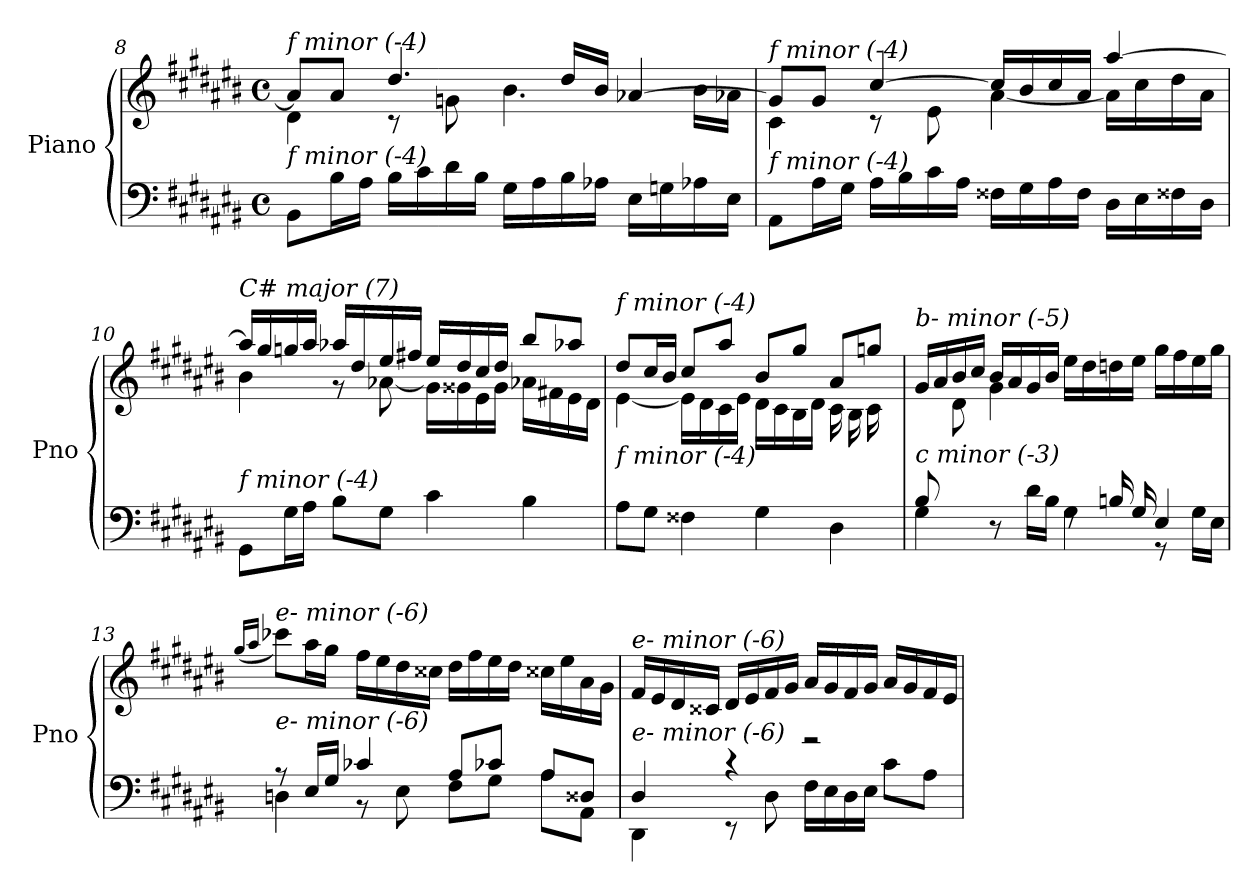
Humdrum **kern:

**kern	**kern
*part1	*part1
*staff2	*staff1
*I"Piano	*
*I'Pno	*
*clefF4	*clefG2
*k[f#c#g#d#a#e#b#]	*k[f#c#g#d#a#e#b#]
*M4/4	*M4/4
*met(c)	*met(c)
=8	=8
*	*^
!	!LO:TX:i:t=f minor (-4)	!
!LO:TX:i:t=f minor (-4)	!	!
8BB#\L	8a#/L]	4d#\
16B#\L	8a#/J	.
16A#\JJ	.	.
16B#\LL	4.dd#/	8r
16c#\	.	.
16d#\	.	8gni\
16B#\JJ	.	.
16G#\LL	.	4.b#\
16A#\	.	.
16B#\	16dd#/LL	.
16A-Xi\JJ	16b#/JJ	.
16E#\LL	[4a-Xi/	.
16Gni\	.	.
16A-Xi\	.	16b#\LL
16E#\JJ	.	16a-Xi\JJ
=9	=9	=9
!	!LO:TX:i:t=f minor (-4)	!
!LO:TX:i:t=f minor (-4)	!	!
8AA#\L	8g#/L]	4c#\
16A#\L	8g#/J	.
16G#\JJ	.	.
16A#\LL	[4cc#/	8r
16B#\	.	.
16c#\	.	8e#\
16A#\JJ	.	.
16F##X\LL	16cc#/LL]	[4a#\
16G#\	16b#/	.
16A#\	16cc#/	.
16F##\JJ	16a#/JJ	.
16D#\LL	[4aa#/	16a#\LL]
16E#\	.	16cc#\
16F##X\	.	16dd#\
16D#\JJ	.	16a#\JJ
!!LO:LB:g=z	!!
=10	=10	=10
!	!LO:TX:i:t=C# major (7)	!
!LO:TX:i:t=f minor (-4)	!	!
8GG#\L	16aa#/LL]	4b#\
.	16gg#/	.
16G#\L	16ggni/	.
16A#\JJ	16aa#/JJ	.
8B#\L	16aa-Xi/LL	8r
.	16dd#/	.
8G#\J	16ee#/	[8a-Xi\
.	16ff#X/JJ	.
4c#\	16ee#/LL	16g#\LL]
.	16dd#/	16g##Xi\
.	16cc#/	16e#\
.	16dd#/JJ	16g##i\JJ
4B#\	8bb#/L	16a-Xi\LL
.	.	16f#X\
.	8aa-Xi/J	16e#\
.	.	16d#\JJ
=11	=11	=11
*^	*	*
!	!	!LO:TX:i:t=f minor (-4)	!
!LO:TX:i:t=f minor (-4)	!	!	!
2...ryy	8A#\L	8dd#/L	[4e#\
.	8G#\J	16cc#/L	.
.	.	16b#/JJ	.
.	4F##Xj\	8cc#/L	16e#\LL]
.	.	.	16d#\
.	.	8aa#/J	16c#\
.	.	.	16e#\JJ
.	4G#\	8b#/L	16d#\LL
.	.	.	16c#\
.	.	8gg#/J	16B#\
.	.	.	16d#\JJ
.	4D#\	8a#/L	16c#\LL
.	.	.	16B#\
.	.	8ggni/J	16c#\
16A#/JJ	.	.	16ryy
=12	=12	=12	=12
!	!	!LO:TX:i:t=b- minor (-5)	!
!LO:TX:i:t=c minor (-3)	!	!	!
8B#/L	4G#\	16g#/LL	8ryy
.	.	16a#/	.
4.ryy	.	16b#/	8d#\J
.	.	16cc#/JJ	.
.	8r	16b#/LL	4g#\
.	.	16a#/	.
.	16d#\LL	16g#/	.
.	16B#\JJ	16b#/JJ	.
8rF	4G#\	16ee#\LL	2ryy
.	.	16dd#\	.
16Bn/LL	.	16ddni\	.
16G#/JJ	.	16ee#\JJ	.
4E#/	8r	16gg#\LL	.
.	.	16ff#\	.
.	16G#\LL	16ee#\	.
.	16E#\JJ	16gg#\JJ	.
*	*	*v	*v
!!LO:LB:g=z
=13	=13	=13
.	.	(16qgg#/LL
.	.	16qaa#/JJ
!	!	!LO:TX:i:t=e- minor (-6)
!LO:TX:i:t=e- minor (-6)	!	!
8r	4Dni\	8ccc-Xi\L)
16E#/LL	.	16aa#\L
16G#/JJ	.	16gg#\JJ
4c-Xi/	8r	16ff#\LL
.	.	16ee#\
.	8E#\	16dd#\
.	.	16cc##X\JJ
8A#/L	8F#\L	16dd#\LL
.	.	16ff#\
8c-Xi/J	8G#\J	16ee#\
.	.	16dd#\JJ
8A#/L	8A#\L	16cc##X\LL
.	.	16ee#\
8D##Xi/J	8AA#\J	16a#\
.	.	16g#\JJ
=14	=14	=14
!	!	!LO:TX:i:t=e- minor (-6)
!LO:TX:i:t=e- minor (-6)	!	!
4D#/	4DD#\	16f#/LL
.	.	16e#/
.	.	16d#/
.	.	16c##Xj/JJ
4r	8r	16d#/LL
.	.	16e#/
.	8D#\	16f#/
.	.	16g#/JJ
2r	16F#\LL	16a#/LL
.	16E#\	16g#/
.	16D#\	16f#/
.	16E#\JJ	16g#/JJ
.	8c#\L	16a#/LL
.	.	16g#/
.	8A#\J	16f#/
.	.	16e#/JJ
*v	*v	*
=	=
*-	*-
